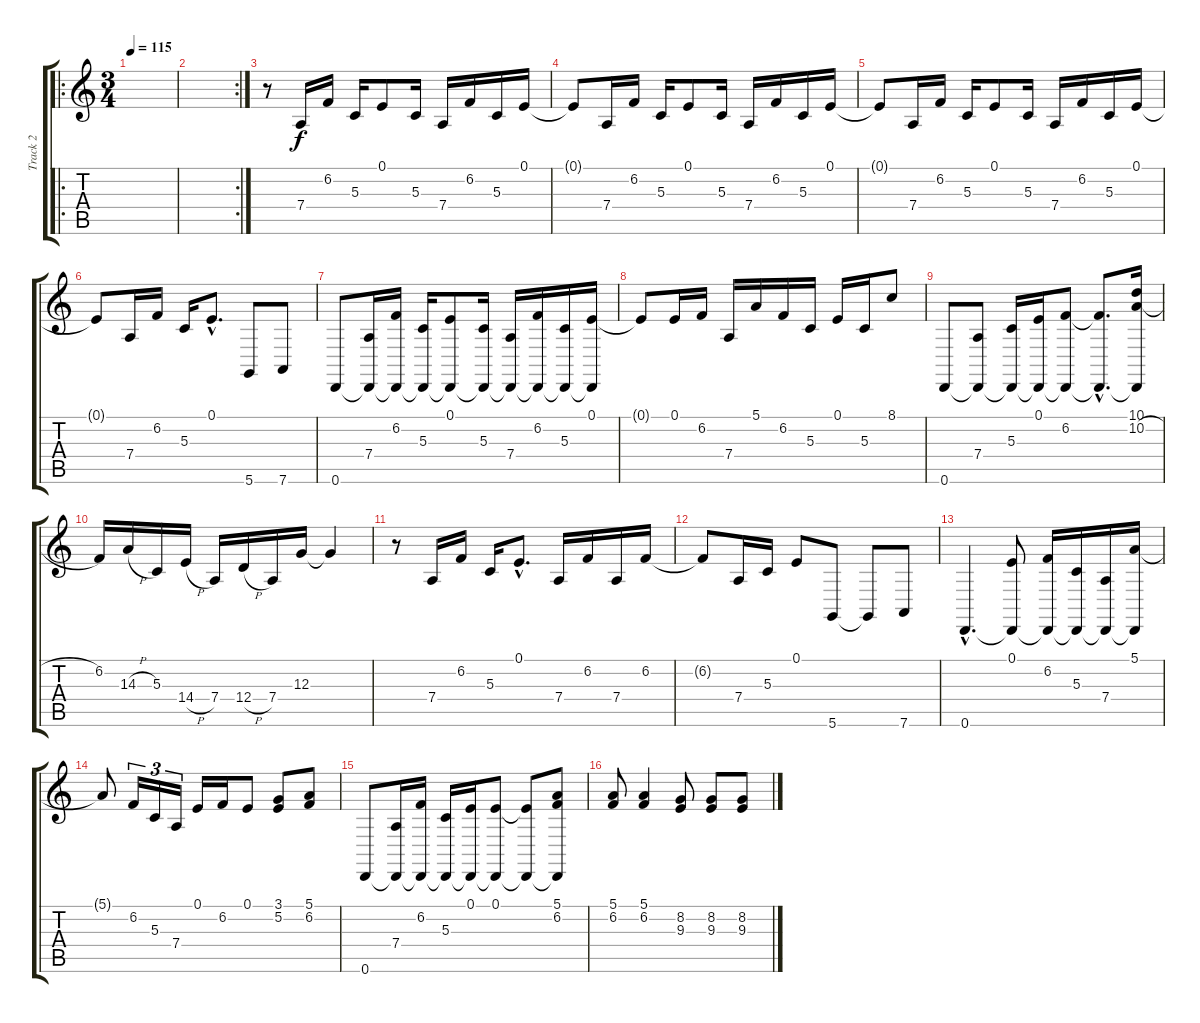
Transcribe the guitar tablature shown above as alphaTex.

\track ("Track 2" "Track 2") {instrument acousticgrandpiano}
\staff {score tabs}
\tuning (E4 B3 G3 D3 A2 D2) {hide}
\ro
\ts (3 4)
\tempo 115
\clef g2
\ks c
|
\rc 2
|
r.8 7.4.16 6.2.16 5.3.16 0.1.8 5.3.16 7.4.16 6.2.16 5.3.16 0.1.16 |
0.1{t}.8 7.4.16 6.2.16 5.3.16 0.1.8 5.3.16 7.4.16 6.2.16 5.3.16 0.1.16 |
0.1{t}.8 7.4.16 6.2.16 5.3.16 0.1.8 5.3.16 7.4.16 6.2.16 5.3.16 0.1.16 |
0.1{t}.8 7.4.16 6.2.16 5.3.16 0.1{hac}.8{d} 5.6.8 7.6.8 |
0.6.8 (7.4 0.6{t}).16 (6.2 0.6{t}).16 (5.3 0.6{t}).16 (0.1 0.6{t}).8 (5.3 0.6{t}).16 (7.4 0.6{t}).16 (6.2 0.6{t}).16 (5.3 0.6{t}).16 (0.1 0.6{t}).16 |
0.1{t}.8 0.1.16 6.2.16 7.4.16 5.1.16 6.2.16 5.3.16 0.1.16 5.3.16 8.1.8 |
0.6.8 (7.4 0.6{t}).8 (5.3 0.6{t}).16 (0.1 0.6{t}).16 (6.2 0.6{t}).8 (6.2{hac t} 0.6{hac t}).8{d} (10.1 10.2{h} 0.6{t}).16 |
6.2.16 14.3{h}.16 5.3.16 14.4{h}.16 7.4.16 12.4{h}.16 7.4.16 12.3.16 12.3{t}.4 |
r.8 7.4.16 6.2.16 5.3.16 0.1{hac}.8{d} 7.4.16 6.2.16 7.4.16 6.2.16 |
6.2{t}.8 7.4.16 5.3.16 0.1.8 5.6.8 5.6{t}.8 7.6.8 |
0.6{hac}.4{d} (0.1 0.6{t}).8 (6.2 0.6{t}).16 (5.3 0.6{t}).16 (7.4 0.6{t}).16 (5.1 0.6{t}).16 |
5.1{t}.8 6.2.16{tu (3 2)} 5.3.16{tu (3 2)} 7.4.16{tu (3 2)} 0.1.16 6.2.16 0.1.8 (3.1 5.2).8 (5.1 6.2).8 |
0.6.8 (7.4 0.6{t}).16 (6.2 0.6{t}).16 (5.3 0.6{t}).16 (0.1 0.6{t}).16 (0.1 0.6{t}).8 (0.1{t} 0.6{t}).8 (5.1 6.2 0.6{t}).8 |
(5.1 6.2).8 (5.1 6.2).4 (8.2 9.3).8 (8.2 9.3).8 (8.2 9.3).8
